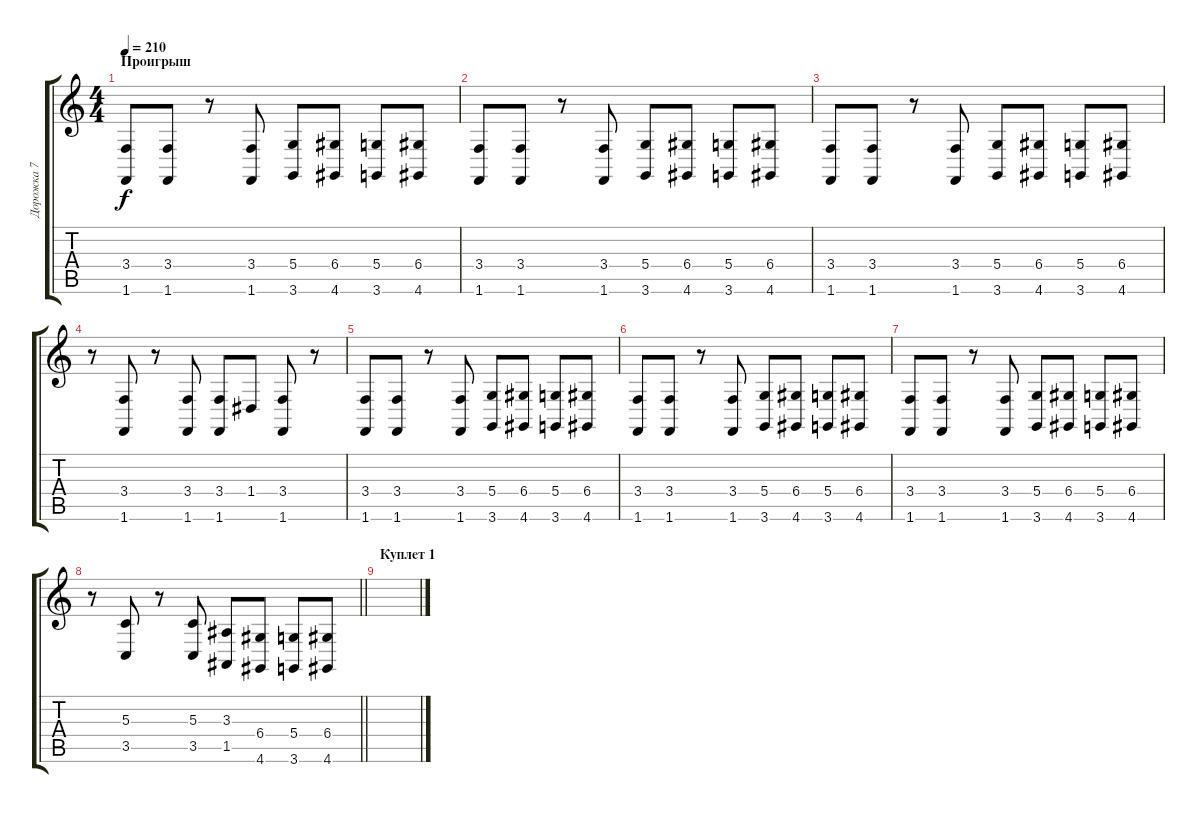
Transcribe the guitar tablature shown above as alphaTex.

\track ("Дорожка 7" "Дорожка 7") {instrument trumpet}
\staff {score tabs}
\tuning (E4 B3 G3 D3 A2 E2) {hide}
\ts (4 4)
\section ("" "Проигрыш")
\tempo 210
\clef g2
\ks c
(3.4 1.6).8{dy f} (3.4 1.6).8 r.8 (3.4 1.6).8 (5.4 3.6).8 (6.4 4.6).8 (5.4 3.6).8 (6.4 4.6).8 |
(3.4 1.6).8 (3.4 1.6).8 r.8 (3.4 1.6).8 (5.4 3.6).8 (6.4 4.6).8 (5.4 3.6).8 (6.4 4.6).8 |
(3.4 1.6).8 (3.4 1.6).8 r.8 (3.4 1.6).8 (5.4 3.6).8 (6.4 4.6).8 (5.4 3.6).8 (6.4 4.6).8 |
r.8 (3.4 1.6).8 r.8 (3.4 1.6).8 (3.4 1.6).8 1.4.8 (3.4 1.6).8 r.8 |
(3.4 1.6).8 (3.4 1.6).8 r.8 (3.4 1.6).8 (5.4 3.6).8 (6.4 4.6).8 (5.4 3.6).8 (6.4 4.6).8 |
(3.4 1.6).8 (3.4 1.6).8 r.8 (3.4 1.6).8 (5.4 3.6).8 (6.4 4.6).8 (5.4 3.6).8 (6.4 4.6).8 |
(3.4 1.6).8 (3.4 1.6).8 r.8 (3.4 1.6).8 (5.4 3.6).8 (6.4 4.6).8 (5.4 3.6).8 (6.4 4.6).8 |
\barLineRight lightlight
r.8 (5.3 3.5).8 r.8 (5.3 3.5).8 (3.3 1.5).8 (6.4 4.6).8 (5.4 3.6).8 (6.4 4.6).8 |
\section ("" "Куплет 1")
